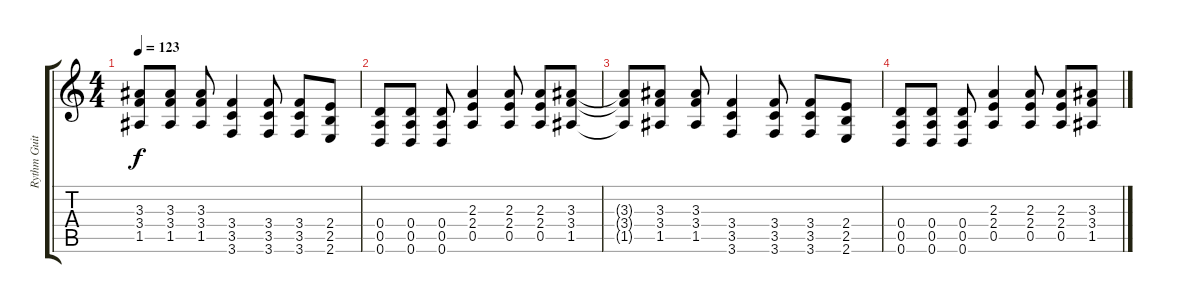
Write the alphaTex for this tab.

\track ("Rythm Guitar" "Rythm Guit") {instrument distortionguitar}
\staff {score tabs}
\tuning (E4 B3 G3 D3 A2 D2) {hide}
\ts (4 4)
\tempo 123
\clef g2
\ks c
(3.3{t} 3.4{t} 1.5{t}).8{dy f} (3.3 3.4 1.5).8 (3.3 3.4 1.5).8 (3.4 3.5 3.6).4 (3.4 3.5 3.6).8 (3.4 3.5 3.6).8 (2.4 2.5 2.6).8 |
(0.4 0.5 0.6).8{instrument distortionguitar} (0.4 0.5 0.6).8 (0.4 0.5 0.6).8 (2.3 2.4 0.5).4 (2.3 2.4 0.5).8 (2.3 2.4 0.5).8 (3.3 3.4 1.5).8 |
(3.3{t} 3.4{t} 1.5{t}).8 (3.3 3.4 1.5).8 (3.3 3.4 1.5).8 (3.4 3.5 3.6).4 (3.4 3.5 3.6).8 (3.4 3.5 3.6).8 (2.4 2.5 2.6).8 |
(0.4 0.5 0.6).8{instrument distortionguitar} (0.4 0.5 0.6).8 (0.4 0.5 0.6).8 (2.3 2.4 0.5).4 (2.3 2.4 0.5).8 (2.3 2.4 0.5).8 (3.3 3.4 1.5).8
